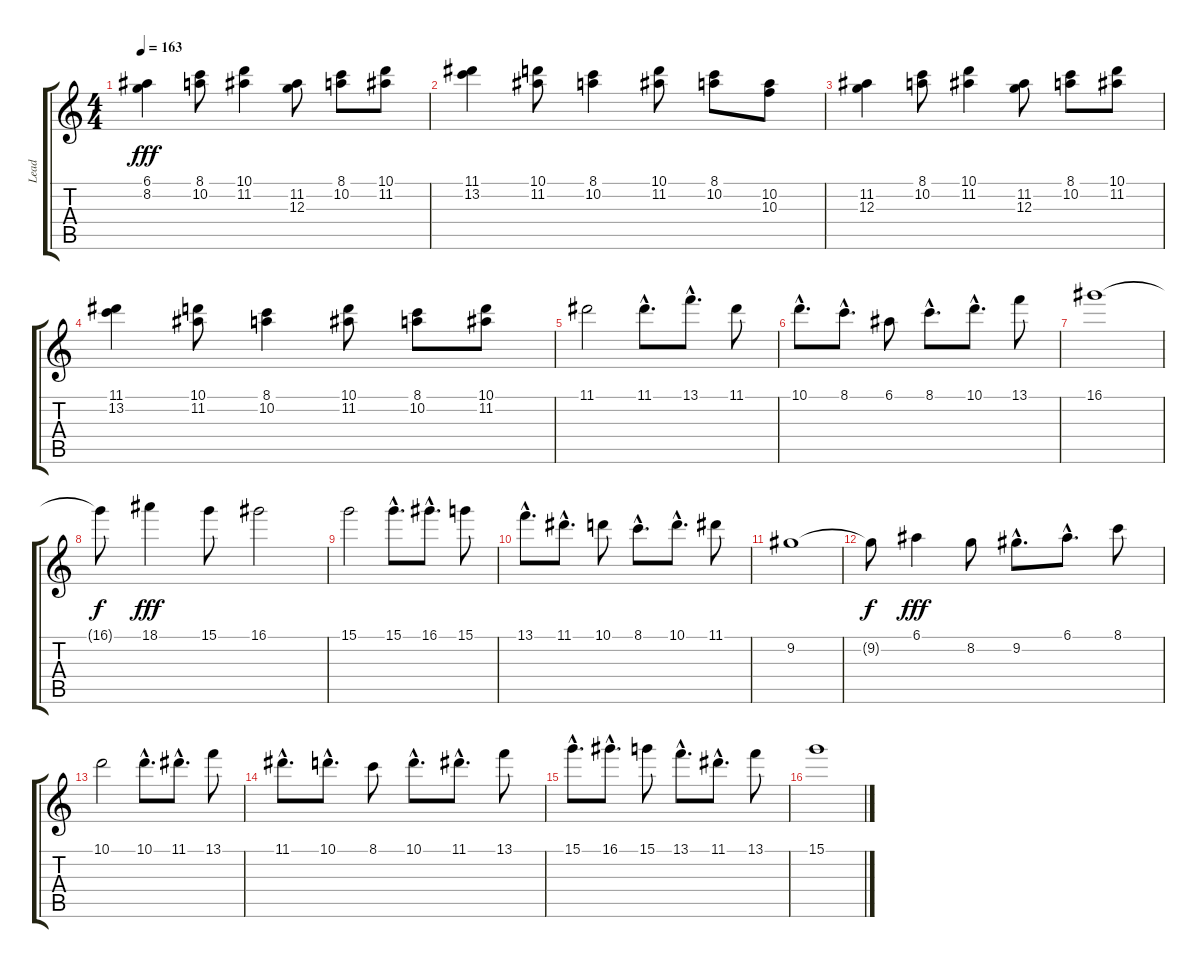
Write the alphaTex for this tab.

\track ("Lead" "Lead") {instrument distortionguitar}
\staff {score tabs}
\tuning (E4 B3 G3 D3 A2 E2) {hide}
\ts (4 4)
\tempo 163
\clef g2
\ks c
(6.1 8.2).4{dy fff} (8.1 10.2).8 (10.1 11.2).4 (11.2 12.3).8 (8.1 10.2).8 (10.1 11.2).8 |
(11.1 13.2).4 (10.1 11.2).8 (8.1 10.2).4 (10.1 11.2).8 (8.1 10.2).8 (10.2 10.3).8 |
(11.2 12.3).4 (8.1 10.2).8 (10.1 11.2).4 (11.2 12.3).8 (8.1 10.2).8 (10.1 11.2).8 |
(11.1 13.2).4 (10.1 11.2).8 (8.1 10.2).4 (10.1 11.2).8 (8.1 10.2).8 (10.1 11.2).8 |
11.1.2{volume 16} 11.1{hac}.8{d} 13.1{hac}.8{d} 11.1.8 |
10.1{hac}.8{d} 8.1{hac}.8{d} 6.1.8 8.1{hac}.8{d} 10.1{hac}.8{d} 13.1.8 |
16.1.1 |
16.1{t}.8{dy f} 18.1.4{dy fff} 15.1.8 16.1.2 |
15.1.2 15.1{hac}.8{d} 16.1{hac}.8{d} 15.1.8 |
13.1{hac}.8{d} 11.1{hac}.8{d} 10.1.8 8.1{hac}.8{d} 10.1{hac}.8{d} 11.1.8 |
9.2.1 |
9.2{t}.8{dy f} 6.1.4{dy fff} 8.2.8 9.2{hac}.8{d} 6.1{hac}.8{d} 8.1.8 |
10.1.2 10.1{hac}.8{d} 11.1{hac}.8{d} 13.1.8 |
11.1{hac}.8{d} 10.1{hac}.8{d} 8.1.8 10.1{hac}.8{d} 11.1{hac}.8{d} 13.1.8 |
15.1{hac}.8{d} 16.1{hac}.8{d} 15.1.8 13.1{hac}.8{d} 11.1{hac}.8{d} 13.1.8 |
15.1.1
